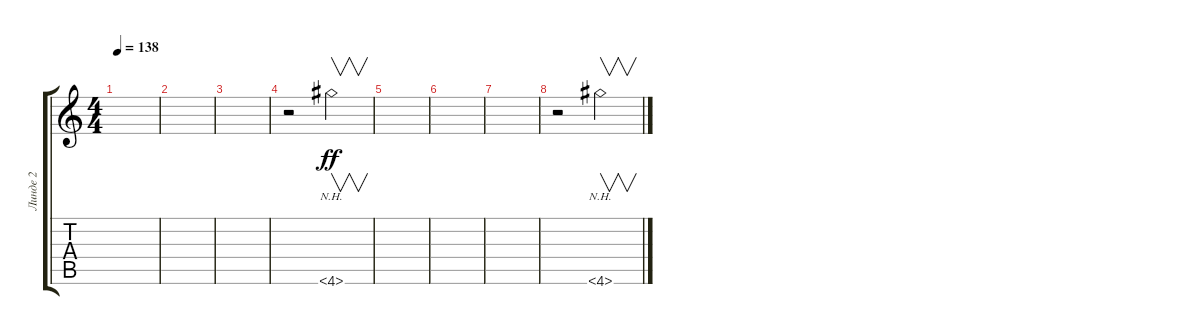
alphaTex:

\track ("Линде 2" "Линде 2") {instrument distortionguitar}
\staff {score tabs}
\tuning (E4 B3 G3 D3 A2 E2) {hide}
\ts (4 4)
\tempo 138
\clef g2
\ks c
|
|
|
r.2 4.6{nh}.2{v dy ff} |
|
|
|
r.2 4.6{nh}.2{v}
